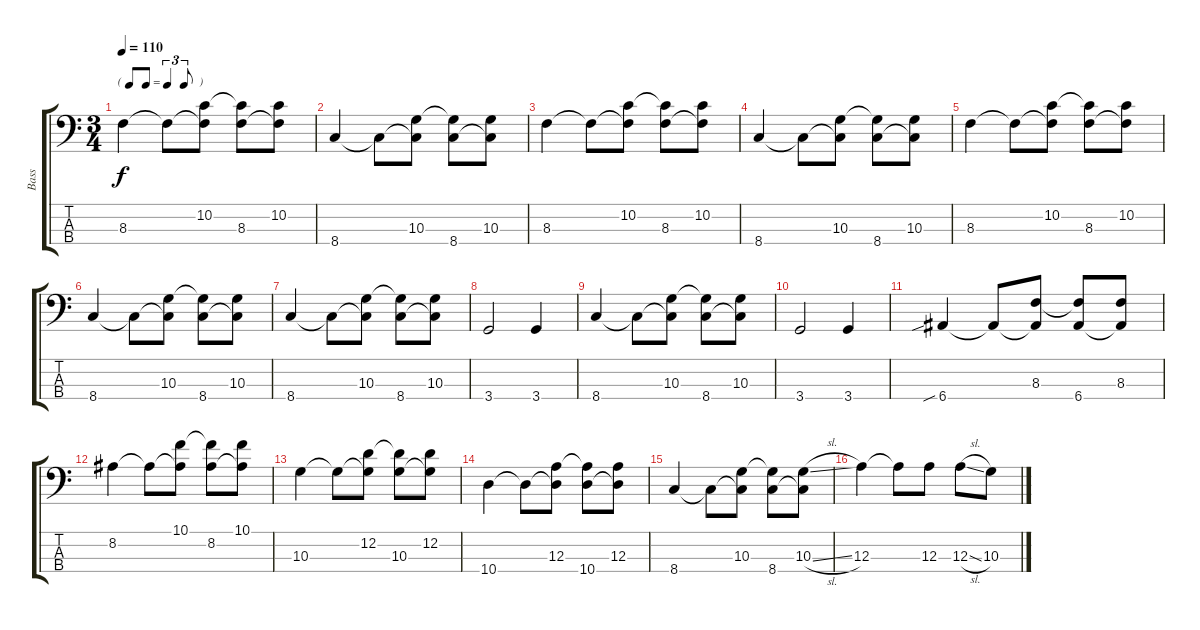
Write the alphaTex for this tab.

\track ("Bass" "Bass") {instrument electricbassfinger}
\staff {score tabs}
\tuning (G2 D2 A1 E1) {hide}
\ts (3 4)
\tf triplet8th
\tempo 110
\clef f4
\ks c
8.3.4{dy f} 8.3{t}.8 (10.2 8.3{t}).8 (10.2{t} 8.3).8 (10.2 8.3{t}).8 |
8.4.4 8.4{t}.8 (10.3 8.4{t}).8 (10.3{t} 8.4).8 (10.3 8.4{t}).8 |
8.3.4 8.3{t}.8 (10.2 8.3{t}).8 (10.2{t} 8.3).8 (10.2 8.3{t}).8 |
8.4.4 8.4{t}.8 (10.3 8.4{t}).8 (10.3{t} 8.4).8 (10.3 8.4{t}).8 |
8.3.4 8.3{t}.8 (10.2 8.3{t}).8 (10.2{t} 8.3).8 (10.2 8.3{t}).8 |
8.4.4 8.4{t}.8 (10.3 8.4{t}).8 (10.3{t} 8.4).8 (10.3 8.4{t}).8 |
8.4.4 8.4{t}.8 (10.3 8.4{t}).8 (10.3{t} 8.4).8 (10.3 8.4{t}).8 |
3.4.2 3.4.4 |
8.4.4 8.4{t}.8 (10.3 8.4{t}).8 (10.3{t} 8.4).8 (10.3 8.4{t}).8 |
3.4.2 3.4.4 |
6.4{sib}.4 6.4{t}.8 (8.3 6.4{t}).8 (8.3{t} 6.4).8 (8.3 6.4{t}).8 |
8.2.4 8.2{t}.8 (10.1 8.2{t}).8 (10.1{t} 8.2).8 (10.1 8.2{t}).8 |
10.3.4 10.3{t}.8 (12.2 10.3{t}).8 (12.2{t} 10.3).8 (12.2 10.3{t}).8 |
10.4.4 10.4{t}.8 (12.3 10.4{t}).8 (12.3{t} 10.4).8 (12.3 10.4{t}).8 |
8.4.4 8.4{t}.8 (10.3 8.4{t}).8 (10.3{t} 8.4).8 (10.3{sl} 8.4{t}).8 |
12.3.4 12.3{t}.8 12.3.8 12.3{sl}.8 10.3.8
